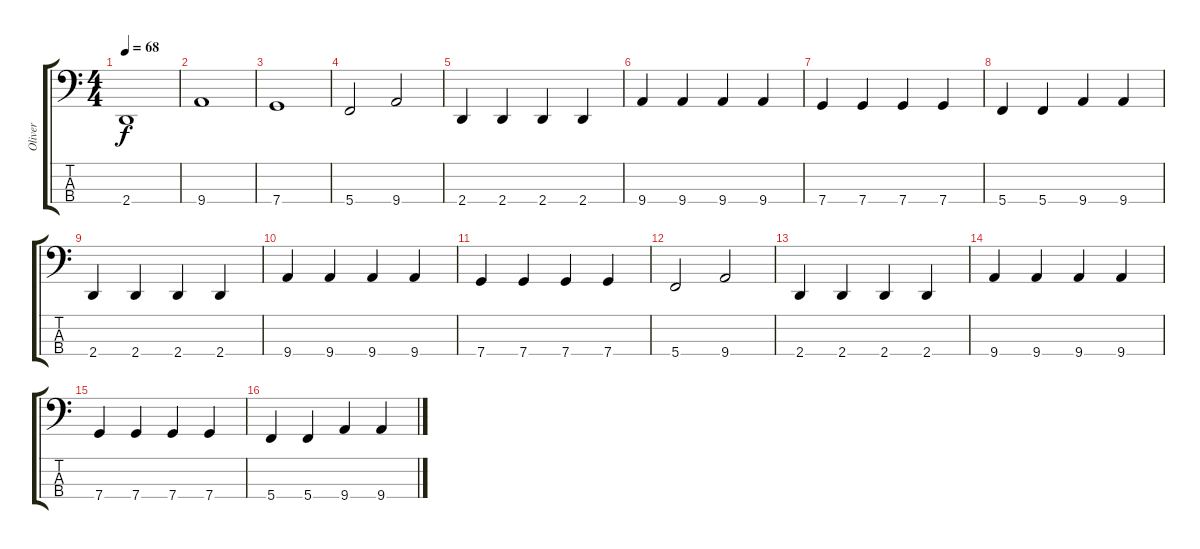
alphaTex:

\track ("Oliver" "Oliver") {instrument electricbassfinger}
\staff {score tabs}
\tuning (F2 C2 G1 C1) {hide}
\ts (4 4)
\tempo 68
\clef f4
\ks c
2.4.1{dy f} |
9.4.1 |
7.4.1 |
5.4.2 9.4.2 |
2.4.4 2.4.4 2.4.4 2.4.4 |
9.4.4 9.4.4 9.4.4 9.4.4 |
7.4.4 7.4.4 7.4.4 7.4.4 |
5.4.4 5.4.4 9.4.4 9.4.4 |
2.4.4 2.4.4 2.4.4 2.4.4 |
9.4.4 9.4.4 9.4.4 9.4.4 |
7.4.4 7.4.4 7.4.4 7.4.4 |
5.4.2 9.4.2 |
2.4.4 2.4.4 2.4.4 2.4.4 |
9.4.4 9.4.4 9.4.4 9.4.4 |
7.4.4 7.4.4 7.4.4 7.4.4 |
5.4.4 5.4.4 9.4.4 9.4.4
